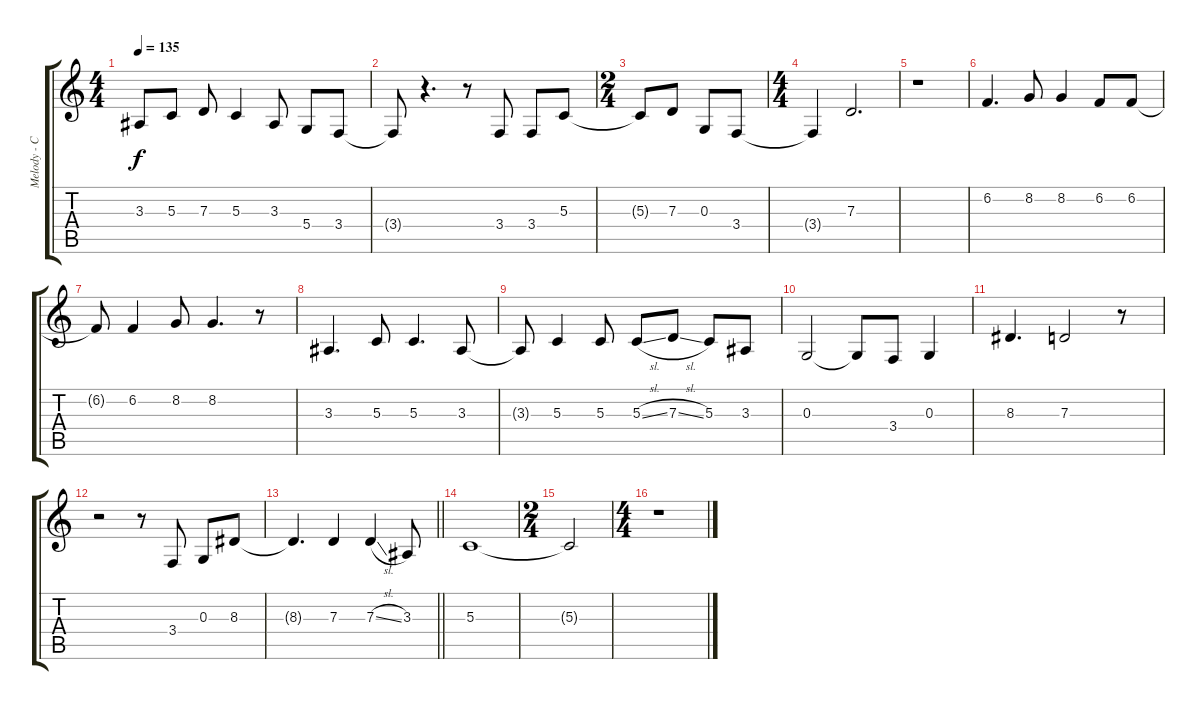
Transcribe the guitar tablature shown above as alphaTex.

\track ("Melody - Chris" "Melody - C") {instrument clarinet}
\staff {score tabs}
\tuning (E4 B3 G3 D3 A2 E2) {hide}
\ts (4 4)
\tempo 135
\clef g2
\ks c
3.3.8{dy f} 5.3.8 7.3.8 5.3.4 3.3.8 5.4.8 3.4.8 |
3.4{t}.8 r.4{d} r.8 3.4.8 3.4.8 5.3.8 |
\ts (2 4)
5.3{t}.8 7.3.8 0.3.8 3.4.8 |
\ts (4 4)
3.4{t}.4 7.3.2{d} |
r.1 |
6.2.4{d} 8.2.8 8.2.4 6.2.8 6.2.8 |
6.2{t}.8 6.2.4 8.2.8 8.2.4{d} r.8 |
3.3.4{d} 5.3.8 5.3.4{d} 3.3.8 |
3.3{t}.8 5.3.4 5.3.8 5.3{sl}.8 7.3{sl}.8 5.3.8 3.3.8 |
0.3.2 0.3{t}.8 3.4.8 0.3.4 |
8.3.4{d} 7.3.2 r.8 |
r.2{volume 16} r.8 3.4.8 0.3.8 8.3.8 |
\barLineRight lightlight
8.3{t}.4{d} 7.3.4 7.3{sl}.4 3.3.8 |
\section ("" "")
5.3.1 |
\ts (2 4)
5.3{t}.2 |
\ts (4 4)
r.1
